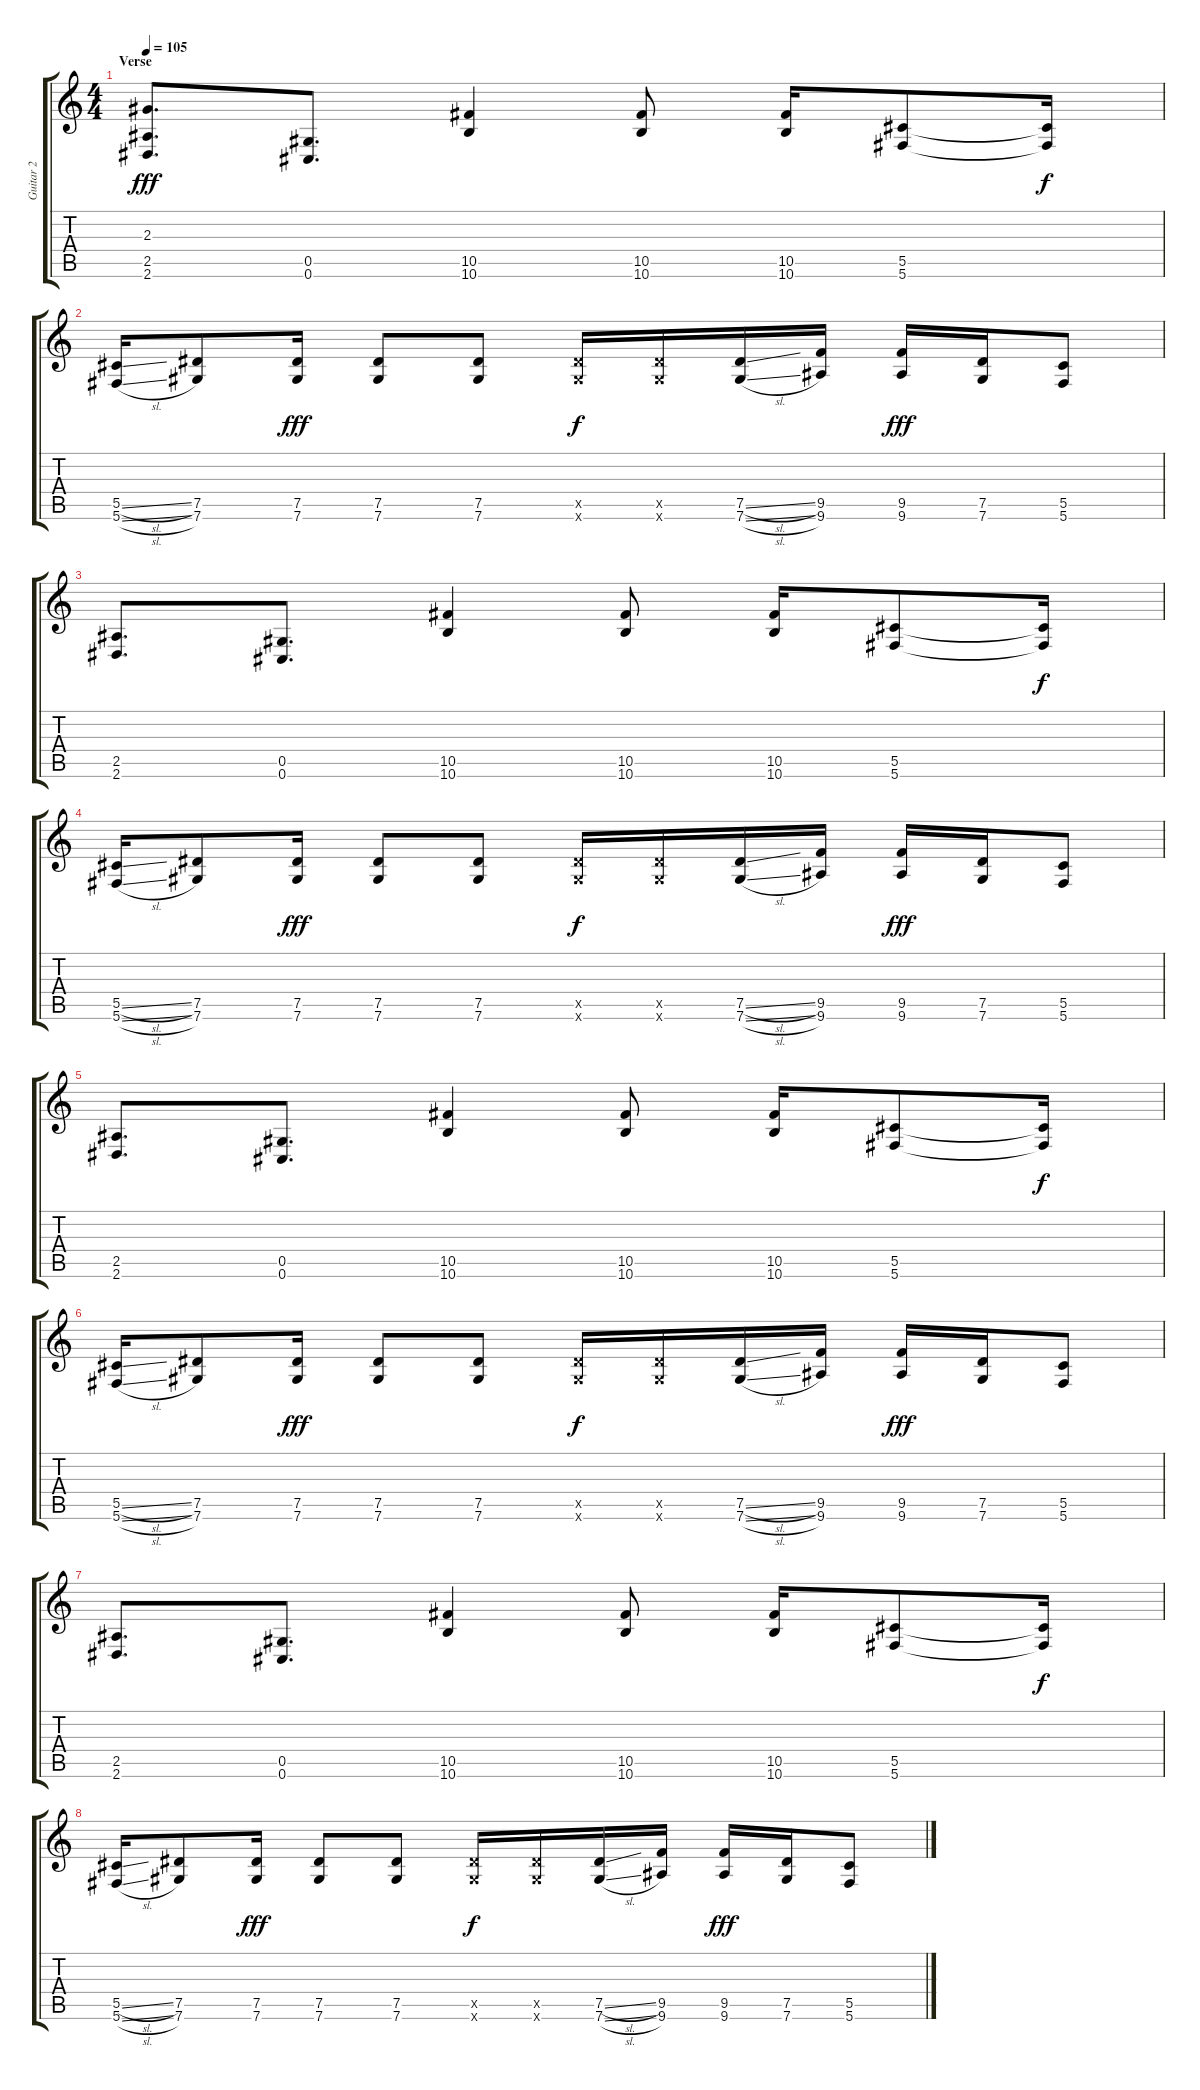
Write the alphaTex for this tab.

\track ("Guitar 2" "Guitar 2") {instrument overdrivenguitar}
\staff {score tabs}
\tuning (Eb4 Bb3 Gb3 Db3 Ab2 Db2) {hide}
\ts (4 4)
\section ("" "Verse")
\tempo 105
\clef g2
\ks c
(2.3 2.5 2.6).8{d dy fff volume 7 instrument acousticguitarsteel} (0.5 0.6).8{d} (10.5 10.6).4 (10.5 10.6).8 (10.5 10.6).16 (5.5 5.6).8 (5.5{t} 5.6{t}).16{dy f} |
(5.5{sl} 5.6{sl}).16 (7.5 7.6).8 (7.5 7.6).16{dy fff} (7.5 7.6).8 (7.5 7.6).8 (7.5{x} 7.6{x}).16{dy f} (7.5{x} 7.6{x}).16 (7.5{sl} 7.6{sl}).16 (9.5 9.6).16 (9.5 9.6).16{dy fff} (7.5 7.6).16 (5.5 5.6).8 |
(2.5 2.6).8{d} (0.5 0.6).8{d} (10.5 10.6).4 (10.5 10.6).8 (10.5 10.6).16 (5.5 5.6).8 (5.5{t} 5.6{t}).16{dy f} |
(5.5{sl} 5.6{sl}).16 (7.5 7.6).8 (7.5 7.6).16{dy fff} (7.5 7.6).8 (7.5 7.6).8 (7.5{x} 7.6{x}).16{dy f} (7.5{x} 7.6{x}).16 (7.5{sl} 7.6{sl}).16 (9.5 9.6).16 (9.5 9.6).16{dy fff} (7.5 7.6).16 (5.5 5.6).8 |
(2.5 2.6).8{d} (0.5 0.6).8{d} (10.5 10.6).4 (10.5 10.6).8 (10.5 10.6).16 (5.5 5.6).8 (5.5{t} 5.6{t}).16{dy f} |
(5.5{sl} 5.6{sl}).16 (7.5 7.6).8 (7.5 7.6).16{dy fff} (7.5 7.6).8 (7.5 7.6).8 (7.5{x} 7.6{x}).16{dy f} (7.5{x} 7.6{x}).16 (7.5{sl} 7.6{sl}).16 (9.5 9.6).16 (9.5 9.6).16{dy fff} (7.5 7.6).16 (5.5 5.6).8 |
(2.5 2.6).8{d} (0.5 0.6).8{d} (10.5 10.6).4 (10.5 10.6).8 (10.5 10.6).16 (5.5 5.6).8 (5.5{t} 5.6{t}).16{dy f} |
(5.5{sl} 5.6{sl}).16 (7.5 7.6).8 (7.5 7.6).16{dy fff} (7.5 7.6).8 (7.5 7.6).8 (7.5{x} 7.6{x}).16{dy f} (7.5{x} 7.6{x}).16 (7.5{sl} 7.6{sl}).16 (9.5 9.6).16 (9.5 9.6).16{dy fff} (7.5 7.6).16 (5.5 5.6).8
